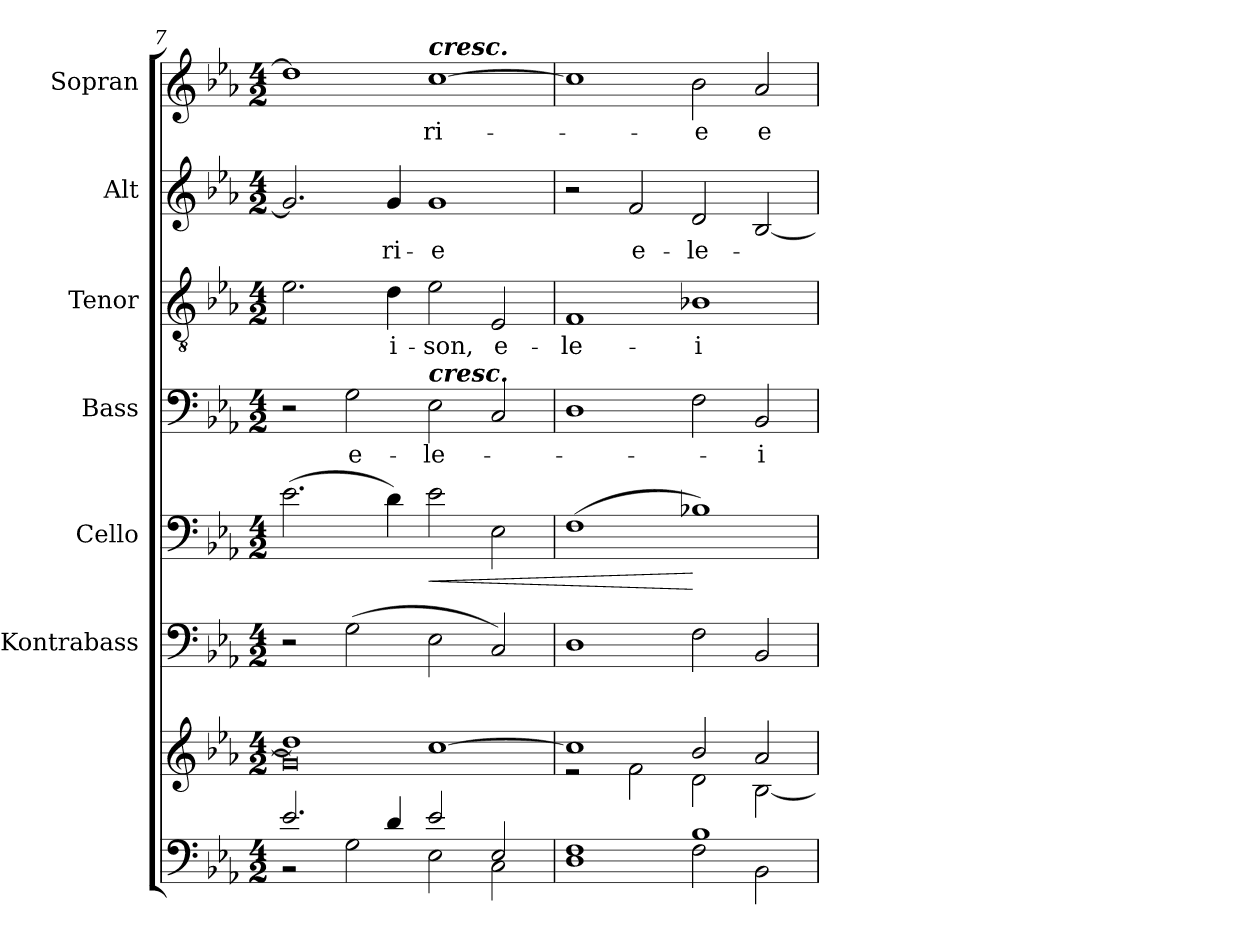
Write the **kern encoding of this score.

**kern	**kern	**kern	**kern	**dynam	**kern	**text	**kern	**text	**kern	**text	**kern	**text
*part7	*part7	*part6	*part5	*part5	*part4	*part4	*part3	*part3	*part2	*part2	*part1	*part1
*staff8	*staff7	*staff6	*staff5	*staff5	*staff4	*staff4	*staff3	*staff3	*staff2	*staff2	*staff1	*staff1
*	*	*I"Kontrabass	*I"Cello	*	*I"Bass	*	*I"Tenor	*	*I"Alt	*	*I"Sopran	*
*	*	*I'Kb.	*	*	*I'B.	*	*I'T.	*	*I'A.	*	*I'S.	*
*clefF4	*clefG2	*clefF4	*clefF4	*	*clefF4	*	*clefGv2	*	*clefG2	*	*clefG2	*
*	*	*ITrd7c12	*	*	*	*	*	*	*	*	*	*
*k[b-e-a-]	*k[b-e-a-]	*k[b-e-a-]	*k[b-e-a-]	*	*k[b-e-a-]	*	*k[b-e-a-]	*	*k[b-e-a-]	*	*k[b-e-a-]	*
*E-:	*E-:	*E-:	*E-:	*	*E-:	*	*E-:	*	*E-:	*	*E-:	*
*M4/2	*M4/2	*M4/2	*M4/2	*	*M4/2	*	*M4/2	*	*M4/2	*	*M4/2	*
=7	=7	=7	=7	=7	=7	=7	=7	=7	=7	=7	=7	=7
*^	*^	*	*	*	*	*	*	*	*	*	*	*
2.e-/	2r	1dd]	0g]	2r	(>2.e-\	.	2r	.	2.e-\	.	2.g/]	.	1dd]	.
!	!	!	!	!	!	!	!	!LO:LY:b	!	!	!	!	!	!
.	2G\	.	.	(>2GG\	.	.	2G\	e-	.	.	.	.	.	.
!	!	!	!	!	!	!	!	!	!	!LO:LY:b	!	!LO:LY:b	!	!
4d/	.	.	.	.	4d\)	.	.	.	4d\	-i-	4g/	-ri-	.	.
!	!	!	!	!	!	!	!	!	!	!	!	!	!LO:TX:a:Bi:t=cresc.	!
!	!	!	!	!	!	!	!LO:TX:a:Bi:t=cresc.	!	!	!	!	!	!	!
!	!	!	!	!	!	!LO:HP:b	!	!LO:LY:b	!	!LO:LY:b	!	!LO:LY:b	!	!LO:LY:b
2e-/	2E-\	[>1cc	.	2EE-\	2e-\	<	2E-\	-le-	2e-\	-son,	1g	-e	[1cc	-ri-
!	!	!	!	!	!	!	!	!	!	!LO:LY:b	!	!	!	!
2E-/	2C\	.	.	2CC/)	2E-\	.	2C/	.	2E-/	e-	.	.	.	.
=8	=8	=8	=8	=8	=8	=8	=8	=8	=8	=8	=8	=8	=8	=8
!	!	!	!	!	!	!	!	!	!	!LO:LY:b	!	!	!	!
1F	1D	1cc]	2rf	1DD	(>1F	.	1D	.	1F	-le-	2r	.	1cc]	.
!	!	!	!	!	!	!	!	!	!	!	!	!LO:LY:b	!	!
.	.	.	2f\	.	.	.	.	.	.	.	2f/	e-	.	.
!	!	!	!	!	!	!	!	!	!	!LO:LY:b	!	!LO:LY:b	!	!LO:LY:b
1B-	2F\	2b-/	2d\	2FF\	1B-X)	[	2F\	.	1B-X	-i-	2d/	-le-	2b-\	-e
!	!	!	!	!	!	!	!	!LO:LY:b	!	!	!	!	!	!LO:LY:b
.	2BB-\	2a-/	[<2B-\	2BBB-/	.	.	2BB-/	-i-	.	.	[2B-/	.	2a-/	e-
*v	*v	*	*	*	*	*	*	*	*	*	*	*	*	*
*	*v	*v	*	*	*	*	*	*	*	*	*	*	*
=	=	=	=	=	=	=	=	=	=	=	=	=
*-	*-	*-	*-	*-	*-	*-	*-	*-	*-	*-	*-	*-
